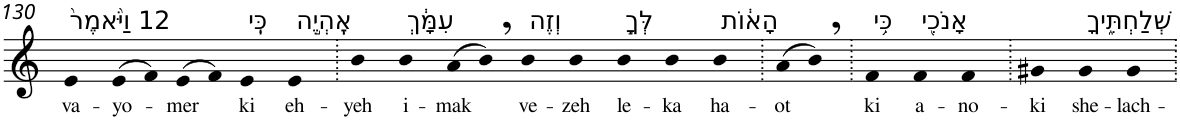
**kern	**text
*part1	*part1
*staff1	*staff1
*I"Piano	*
*I'Pno	*
!!LO:PB:g=z
*clefG2	*
*k[]	*
=130	=130
!LO:TX:a:t=12 וַיֹּ֙אמֶר֙	!
!	!LO:LY:b
4e	va-
!	!LO:LY:b
(>8e	-yo-
8f)	.
!	!LO:LY:b
(>8e	-mer
8f)	.
!LO:TX:a:t=כִּֽי	!
!	!LO:LY:b
4e	ki
!LO:TX:a:t=אֶֽהְיֶ֣ה	!
!	!LO:LY:b
4e	eh-
=131.	=131.
!	!LO:LY:b
4b	-yeh
!LO:TX:a:t=עִמָּ֔ךְ	!
!	!LO:LY:b
4b	i-
!	!LO:LY:b
(>8a	-mak
8b,)	.
!LO:TX:a:t=וְזֶה	!
!	!LO:LY:b
4b	ve-
!	!LO:LY:b
4b	-zeh
!LO:TX:a:t=לְּךָ֣	!
!	!LO:LY:b
4b	le-
!	!LO:LY:b
4b	-ka
!LO:TX:a:t=הָא֔וֹת	!
!	!LO:LY:b
4b	ha-
=132.	=132.
!	!LO:LY:b
(>8a	-ot
8b,)	.
=133.	=133.
!LO:TX:a:t=כִּ֥י	!
!	!LO:LY:b
4f	ki
!LO:TX:a:t=אָנֹכִ֖י	!
!	!LO:LY:b
4f	a-
!	!LO:LY:b
4f	-no-
=134.	=134.
!	!LO:LY:b
4g#X	-ki
!LO:TX:a:t=שְׁלַחְתִּ֑יךָ	!
!	!LO:LY:b
4g#	she-
!	!LO:LY:b
4g#	-lach-
=.	=.
*-	*-
